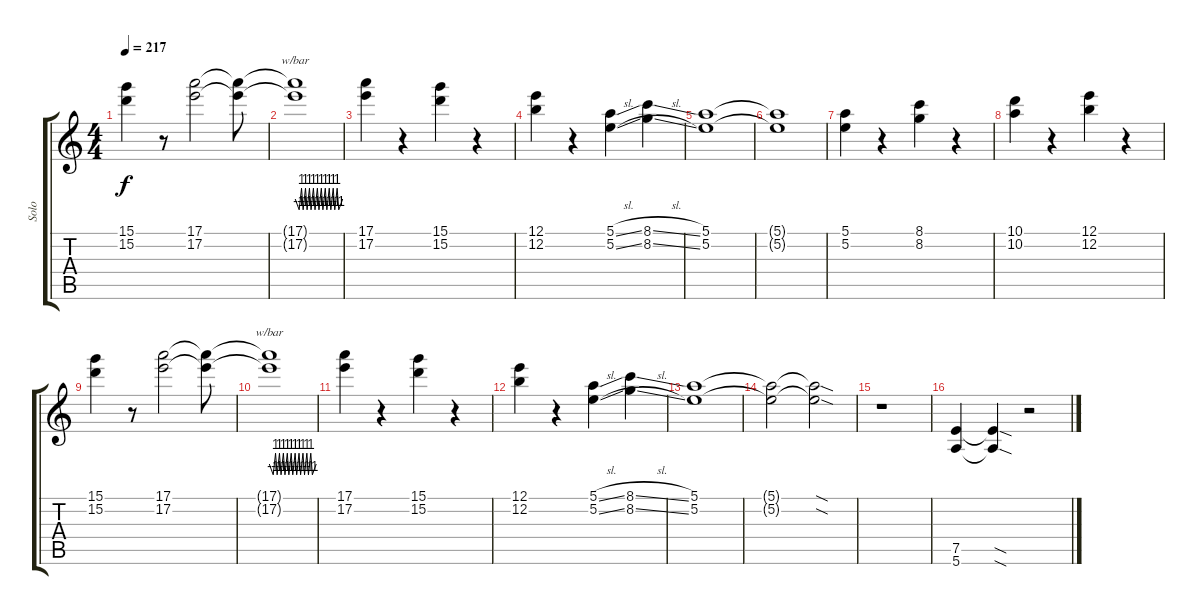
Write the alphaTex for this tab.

\track ("Solo" "Solo") {instrument distortionguitar}
\staff {score tabs}
\tuning (E4 B3 G3 D3 A2 E2) {hide}
\ts (4 4)
\tempo 217
\clef g2
\ks c
(15.1 15.2).4{dy f} r.8 (17.1 17.2).2 (17.1{t} 17.2{t}).8 |
(17.1{t} 17.2{t}).1{tbe (custom default 0 0 5 -4 8 4 10 -4 13 4 15 -4 18 4 20 -4 23 4 25 -4 28 4 30 -4 33 4 35 -4 38 4 40 -4 43 4 45 -4 48 4 50 -4 53 4 55 -4 60 0)} |
(17.1 17.2).4 r.4 (15.1 15.2).4 r.4 |
(12.1 12.2).4 r.4 (5.1{sl} 5.2{sl}).4 (8.1{sl} 8.2{sl}).4 |
(5.1 5.2).1 |
(5.1{t} 5.2{t}).1 |
(5.1 5.2).4 r.4 (8.1 8.2).4 r.4 |
(10.1 10.2).4 r.4 (12.1 12.2).4 r.4 |
(15.1 15.2).4 r.8 (17.1 17.2).2 (17.1{t} 17.2{t}).8 |
(17.1{t} 17.2{t}).1{tbe (custom default 0 0 5 -4 8 4 10 -4 13 4 15 -4 18 4 20 -4 23 4 25 -4 28 4 30 -4 33 4 35 -4 38 4 40 -4 43 4 45 -4 48 4 50 -4 53 4 55 -4 60 0)} |
(17.1 17.2).4 r.4 (15.1 15.2).4 r.4 |
(12.1 12.2).4 r.4 (5.1{sl} 5.2{sl}).4 (8.1{sl} 8.2{sl}).4 |
(5.1 5.2).1 |
(5.1{t} 5.2{t}).2 (5.1{sod t} 5.2{sod t}).2 |
r.1 |
(7.5 5.6).4 (7.5{sod t} 5.6{sod t}).4 r.2
